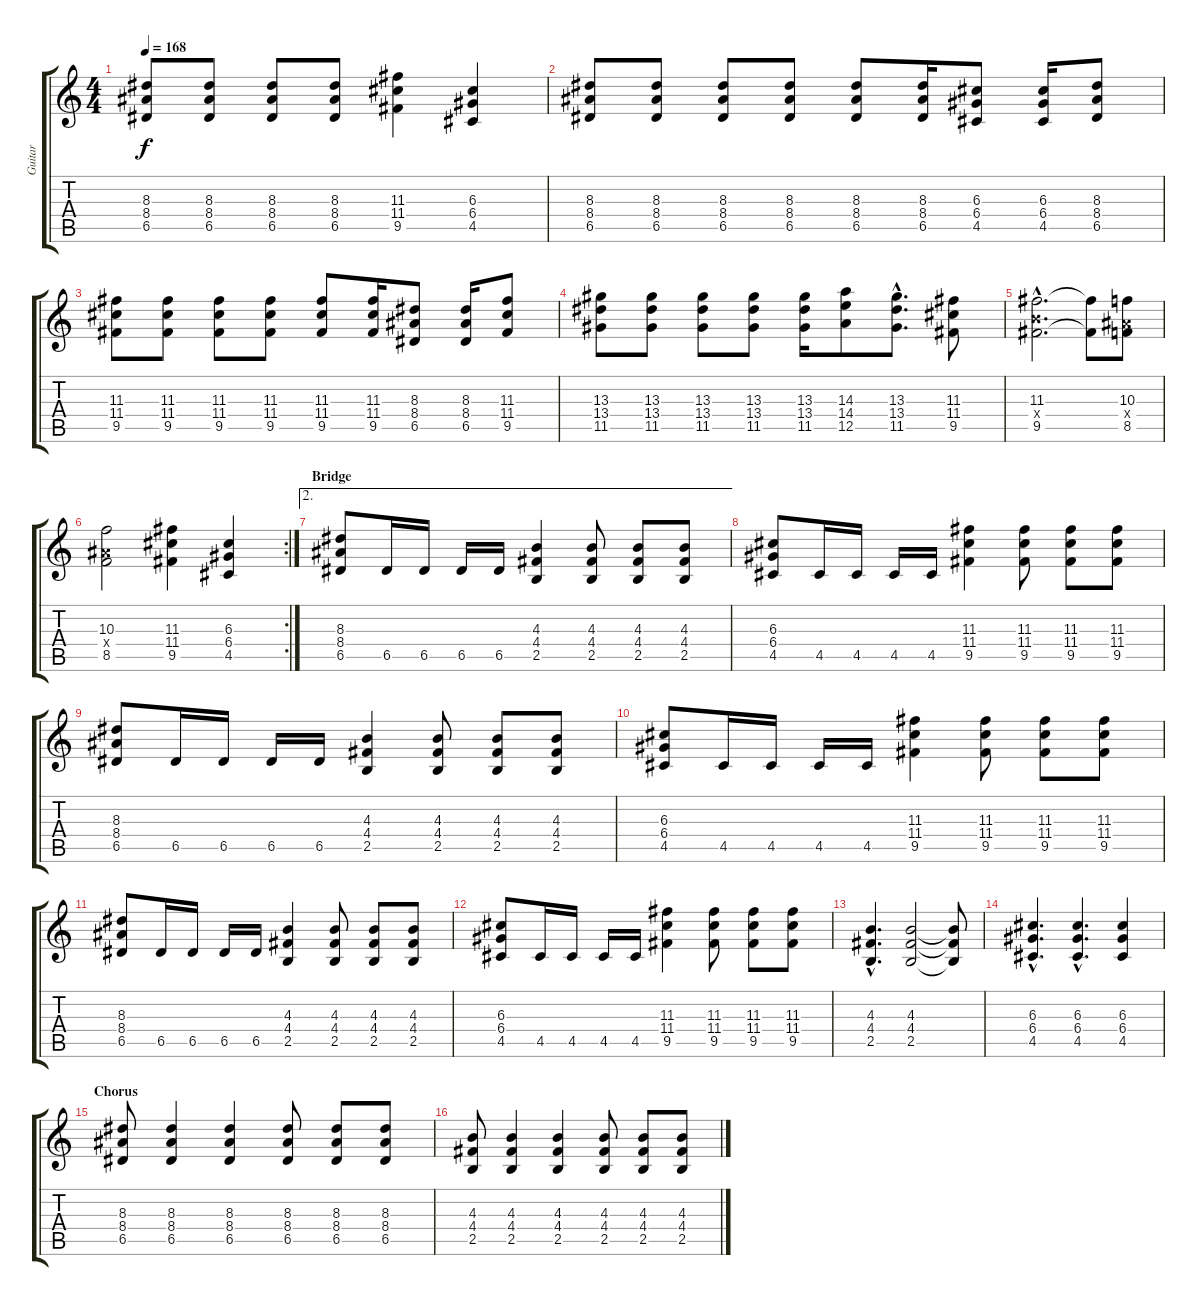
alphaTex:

\track ("Guitar" "Guitar") {instrument distortionguitar}
\staff {score tabs}
\tuning (E4 B3 G3 D3 A2 E2) {hide}
\ts (4 4)
\tempo 168
\clef g2
\ks c
(8.3 8.4 6.5).8{dy f} (8.3 8.4 6.5).8 (8.3 8.4 6.5).8 (8.3 8.4 6.5).8 (11.3 11.4 9.5).4 (6.3 6.4 4.5).4 |
(8.3 8.4 6.5).8 (8.3 8.4 6.5).8 (8.3 8.4 6.5).8 (8.3 8.4 6.5).8 (8.3 8.4 6.5).8 (8.3 8.4 6.5).16 (6.3 6.4 4.5).8 (6.3 6.4 4.5).16 (8.3 8.4 6.5).8 |
(11.3 11.4 9.5).8 (11.3 11.4 9.5).8 (11.3 11.4 9.5).8 (11.3 11.4 9.5).8 (11.3 11.4 9.5).8 (11.3 11.4 9.5).16 (8.3 8.4 6.5).8 (8.3 8.4 6.5).16 (11.3 11.4 9.5).8 |
(13.3 13.4 11.5).8 (13.3 13.4 11.5).8 (13.3 13.4 11.5).8 (13.3 13.4 11.5).8 (13.3 13.4 11.5).16 (14.3 14.4 12.5).8 (13.3{hac} 13.4{hac} 11.5{hac}).8{d} (11.3 11.4 9.5).8 |
(11.3{hac} 9.4{hac x} 9.5{hac}).2{d} (11.3{t} 9.5{t}).8 (10.3 8.4{x} 8.5).8 |
\rc 2
(10.3 8.4{x} 8.5).2 (11.3 11.4 9.5).4 (6.3 6.4 4.5).4 |
\ae 2
\section ("" "Bridge")
(8.3 8.4 6.5).8 6.5.16 6.5.16 6.5.16 6.5.16 (4.3 4.4 2.5).4 (4.3 4.4 2.5).8 (4.3 4.4 2.5).8 (4.3 4.4 2.5).8 |
(6.3 6.4 4.5).8 4.5.16 4.5.16 4.5.16 4.5.16 (11.3 11.4 9.5).4 (11.3 11.4 9.5).8 (11.3 11.4 9.5).8 (11.3 11.4 9.5).8 |
(8.3 8.4 6.5).8 6.5.16 6.5.16 6.5.16 6.5.16 (4.3 4.4 2.5).4 (4.3 4.4 2.5).8 (4.3 4.4 2.5).8 (4.3 4.4 2.5).8 |
(6.3 6.4 4.5).8 4.5.16 4.5.16 4.5.16 4.5.16 (11.3 11.4 9.5).4 (11.3 11.4 9.5).8 (11.3 11.4 9.5).8 (11.3 11.4 9.5).8 |
(8.3 8.4 6.5).8 6.5.16 6.5.16 6.5.16 6.5.16 (4.3 4.4 2.5).4 (4.3 4.4 2.5).8 (4.3 4.4 2.5).8 (4.3 4.4 2.5).8 |
(6.3 6.4 4.5).8 4.5.16 4.5.16 4.5.16 4.5.16 (11.3 11.4 9.5).4 (11.3 11.4 9.5).8 (11.3 11.4 9.5).8 (11.3 11.4 9.5).8 |
(4.3{hac} 4.4{hac} 2.5{hac}).4{d} (4.3 4.4 2.5).2 (4.3{t} 4.4{t} 2.5{t}).8 |
(6.3{hac} 6.4{hac} 4.5{hac}).4{d} (6.3{hac} 6.4{hac} 4.5{hac}).4{d} (6.3 6.4 4.5).4 |
\section ("" "Chorus")
(8.3 8.4 6.5).8 (8.3 8.4 6.5).4 (8.3 8.4 6.5).4 (8.3 8.4 6.5).8 (8.3 8.4 6.5).8 (8.3 8.4 6.5).8 |
(4.3 4.4 2.5).8 (4.3 4.4 2.5).4 (4.3 4.4 2.5).4 (4.3 4.4 2.5).8 (4.3 4.4 2.5).8 (4.3 4.4 2.5).8
